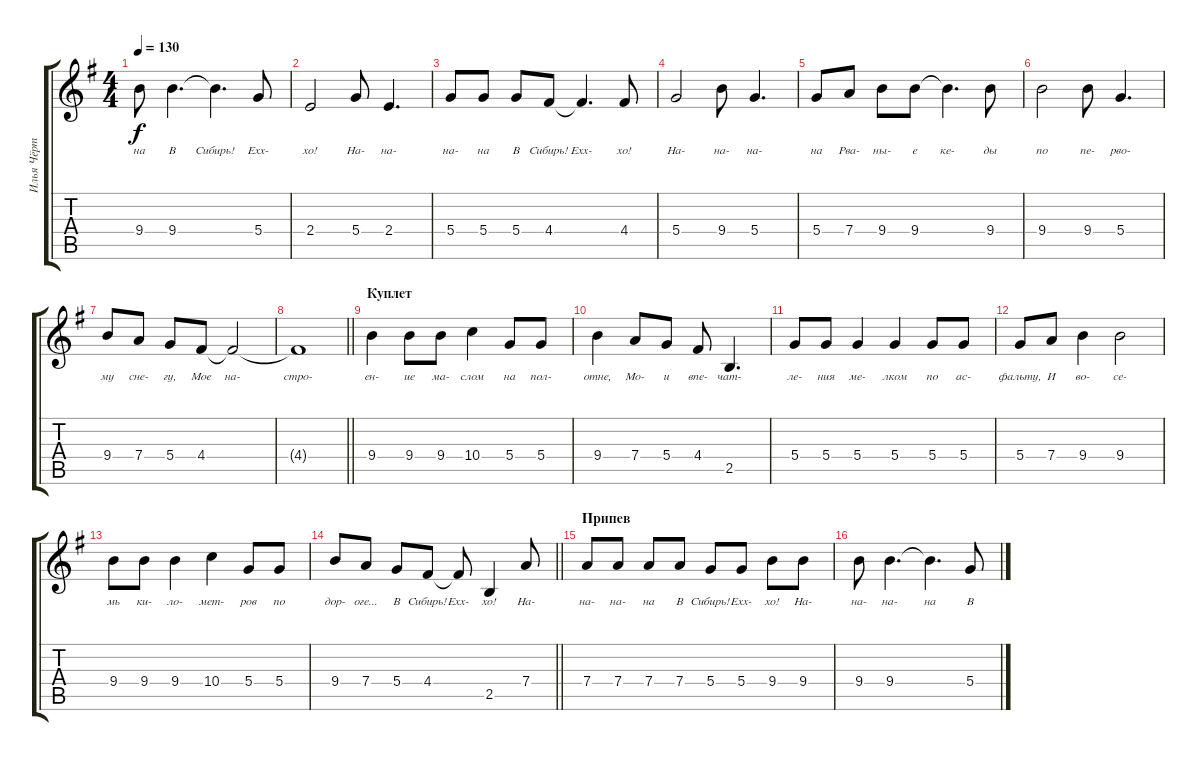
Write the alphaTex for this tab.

\track ("Илья Чёрт" "Илья Чёрт") {instrument distortionguitar}
\staff {score tabs}
\tuning (E4 B3 G3 D3 A2 E2) {hide}
\ts (4 4)
\tempo 130
\clef g2
\ks eminor
9.4.8{lyrics (0 "на") lyrics (1 "") lyrics (2 "") lyrics (3 "") lyrics (4 "") dy f} 9.4.4{d lyrics (0 "В") lyrics (1 "") lyrics (2 "") lyrics (3 "") lyrics (4 "")} 9.4{t}.4{d lyrics (0 "Сибирь!") lyrics (1 "") lyrics (2 "") lyrics (3 "") lyrics (4 "")} 5.4.8{lyrics (0 "Ехх-") lyrics (1 "") lyrics (2 "") lyrics (3 "") lyrics (4 "")} |
2.4.2{lyrics (0 "хо!") lyrics (1 "") lyrics (2 "") lyrics (3 "") lyrics (4 "")} 5.4.8{lyrics (0 "На-") lyrics (1 "") lyrics (2 "") lyrics (3 "") lyrics (4 "")} 2.4.4{d lyrics (0 "на-") lyrics (1 "") lyrics (2 "") lyrics (3 "") lyrics (4 "")} |
5.4.8{lyrics (0 "на-") lyrics (1 "") lyrics (2 "") lyrics (3 "") lyrics (4 "")} 5.4.8{lyrics (0 "на") lyrics (1 "") lyrics (2 "") lyrics (3 "") lyrics (4 "")} 5.4.8{lyrics (0 "В") lyrics (1 "") lyrics (2 "") lyrics (3 "") lyrics (4 "")} 4.4.8{lyrics (0 "Сибирь!") lyrics (1 "") lyrics (2 "") lyrics (3 "") lyrics (4 "")} 4.4{t}.4{d lyrics (0 "Ехх-") lyrics (1 "") lyrics (2 "") lyrics (3 "") lyrics (4 "")} 4.4.8{lyrics (0 "хо!") lyrics (1 "") lyrics (2 "") lyrics (3 "") lyrics (4 "")} |
5.4.2{lyrics (0 "На-") lyrics (1 "") lyrics (2 "") lyrics (3 "") lyrics (4 "")} 9.4.8{lyrics (0 "на-") lyrics (1 "") lyrics (2 "") lyrics (3 "") lyrics (4 "")} 5.4.4{d lyrics (0 "на-") lyrics (1 "") lyrics (2 "") lyrics (3 "") lyrics (4 "")} |
5.4.8{lyrics (0 "на") lyrics (1 "") lyrics (2 "") lyrics (3 "") lyrics (4 "")} 7.4.8{lyrics (0 "Рва-") lyrics (1 "") lyrics (2 "") lyrics (3 "") lyrics (4 "")} 9.4.8{lyrics (0 "ны-") lyrics (1 "") lyrics (2 "") lyrics (3 "") lyrics (4 "")} 9.4.8{lyrics (0 "е") lyrics (1 "") lyrics (2 "") lyrics (3 "") lyrics (4 "")} 9.4{t}.4{d lyrics (0 "ке-") lyrics (1 "") lyrics (2 "") lyrics (3 "") lyrics (4 "")} 9.4.8{lyrics (0 "ды") lyrics (1 "") lyrics (2 "") lyrics (3 "") lyrics (4 "")} |
9.4.2{lyrics (0 "по") lyrics (1 "") lyrics (2 "") lyrics (3 "") lyrics (4 "")} 9.4.8{lyrics (0 "пе-") lyrics (1 "") lyrics (2 "") lyrics (3 "") lyrics (4 "")} 5.4.4{d lyrics (0 "рво-") lyrics (1 "") lyrics (2 "") lyrics (3 "") lyrics (4 "")} |
9.4.8{lyrics (0 "му") lyrics (1 "") lyrics (2 "") lyrics (3 "") lyrics (4 "")} 7.4.8{lyrics (0 "сне-") lyrics (1 "") lyrics (2 "") lyrics (3 "") lyrics (4 "")} 5.4.8{lyrics (0 "гу,") lyrics (1 "") lyrics (2 "") lyrics (3 "") lyrics (4 "")} 4.4.8{lyrics (0 "Мое") lyrics (1 "") lyrics (2 "") lyrics (3 "") lyrics (4 "")} 4.4{t}.2{lyrics (0 "на-") lyrics (1 "") lyrics (2 "") lyrics (3 "") lyrics (4 "")} |
\barLineRight lightlight
4.4{t}.1{lyrics (0 "стро-") lyrics (1 "") lyrics (2 "") lyrics (3 "") lyrics (4 "")} |
\section ("" "Куплет")
9.4.4{lyrics (0 "ен-") lyrics (1 "") lyrics (2 "") lyrics (3 "") lyrics (4 "")} 9.4.8{lyrics (0 "ие") lyrics (1 "") lyrics (2 "") lyrics (3 "") lyrics (4 "")} 9.4.8{lyrics (0 "ма-") lyrics (1 "") lyrics (2 "") lyrics (3 "") lyrics (4 "")} 10.4.4{lyrics (0 "слом") lyrics (1 "") lyrics (2 "") lyrics (3 "") lyrics (4 "")} 5.4.8{lyrics (0 "на") lyrics (1 "") lyrics (2 "") lyrics (3 "") lyrics (4 "")} 5.4.8{lyrics (0 "пол-") lyrics (1 "") lyrics (2 "") lyrics (3 "") lyrics (4 "")} |
9.4.4{lyrics (0 "отне,") lyrics (1 "") lyrics (2 "") lyrics (3 "") lyrics (4 "")} 7.4.8{lyrics (0 "Мо-") lyrics (1 "") lyrics (2 "") lyrics (3 "") lyrics (4 "")} 5.4.8{lyrics (0 "и") lyrics (1 "") lyrics (2 "") lyrics (3 "") lyrics (4 "")} 4.4.8{lyrics (0 "впе-") lyrics (1 "") lyrics (2 "") lyrics (3 "") lyrics (4 "")} 2.5.4{d lyrics (0 "чат-") lyrics (1 "") lyrics (2 "") lyrics (3 "") lyrics (4 "")} |
5.4.8{lyrics (0 "ле-") lyrics (1 "") lyrics (2 "") lyrics (3 "") lyrics (4 "")} 5.4.8{lyrics (0 "ния") lyrics (1 "") lyrics (2 "") lyrics (3 "") lyrics (4 "")} 5.4.4{lyrics (0 "ме-") lyrics (1 "") lyrics (2 "") lyrics (3 "") lyrics (4 "")} 5.4.4{lyrics (0 "лком") lyrics (1 "") lyrics (2 "") lyrics (3 "") lyrics (4 "")} 5.4.8{lyrics (0 "по") lyrics (1 "") lyrics (2 "") lyrics (3 "") lyrics (4 "")} 5.4.8{lyrics (0 "ас-") lyrics (1 "") lyrics (2 "") lyrics (3 "") lyrics (4 "")} |
5.4.8{lyrics (0 "фальту,") lyrics (1 "") lyrics (2 "") lyrics (3 "") lyrics (4 "")} 7.4.8{lyrics (0 "И") lyrics (1 "") lyrics (2 "") lyrics (3 "") lyrics (4 "")} 9.4.4{lyrics (0 "во-") lyrics (1 "") lyrics (2 "") lyrics (3 "") lyrics (4 "")} 9.4.2{lyrics (0 "се-") lyrics (1 "") lyrics (2 "") lyrics (3 "") lyrics (4 "")} |
9.4.8{lyrics (0 "мь") lyrics (1 "") lyrics (2 "") lyrics (3 "") lyrics (4 "")} 9.4.8{lyrics (0 "ки-") lyrics (1 "") lyrics (2 "") lyrics (3 "") lyrics (4 "")} 9.4.4{lyrics (0 "ло-") lyrics (1 "") lyrics (2 "") lyrics (3 "") lyrics (4 "")} 10.4.4{lyrics (0 "мет-") lyrics (1 "") lyrics (2 "") lyrics (3 "") lyrics (4 "")} 5.4.8{lyrics (0 "ров") lyrics (1 "") lyrics (2 "") lyrics (3 "") lyrics (4 "")} 5.4.8{lyrics (0 "по") lyrics (1 "") lyrics (2 "") lyrics (3 "") lyrics (4 "")} |
\barLineRight lightlight
9.4.8{lyrics (0 "дор-") lyrics (1 "") lyrics (2 "") lyrics (3 "") lyrics (4 "")} 7.4.8{lyrics (0 "оге...") lyrics (1 "") lyrics (2 "") lyrics (3 "") lyrics (4 "")} 5.4.8{lyrics (0 "В") lyrics (1 "") lyrics (2 "") lyrics (3 "") lyrics (4 "")} 4.4.8{lyrics (0 "Сибирь!") lyrics (1 "") lyrics (2 "") lyrics (3 "") lyrics (4 "")} 4.4{t}.8{lyrics (0 "Ехх-") lyrics (1 "") lyrics (2 "") lyrics (3 "") lyrics (4 "")} 2.5.4{lyrics (0 "хо!") lyrics (1 "") lyrics (2 "") lyrics (3 "") lyrics (4 "")} 7.4.8{lyrics (0 "На-") lyrics (1 "") lyrics (2 "") lyrics (3 "") lyrics (4 "")} |
\section ("" "Припев")
7.4.8{lyrics (0 "на-") lyrics (1 "") lyrics (2 "") lyrics (3 "") lyrics (4 "")} 7.4.8{lyrics (0 "на-") lyrics (1 "") lyrics (2 "") lyrics (3 "") lyrics (4 "")} 7.4.8{lyrics (0 "на") lyrics (1 "") lyrics (2 "") lyrics (3 "") lyrics (4 "")} 7.4.8{lyrics (0 "В") lyrics (1 "") lyrics (2 "") lyrics (3 "") lyrics (4 "")} 5.4.8{lyrics (0 "Сибирь!") lyrics (1 "") lyrics (2 "") lyrics (3 "") lyrics (4 "")} 5.4.8{lyrics (0 "Ехх-") lyrics (1 "") lyrics (2 "") lyrics (3 "") lyrics (4 "")} 9.4.8{lyrics (0 "хо!") lyrics (1 "") lyrics (2 "") lyrics (3 "") lyrics (4 "")} 9.4.8{lyrics (0 "На-") lyrics (1 "") lyrics (2 "") lyrics (3 "") lyrics (4 "")} |
9.4.8{lyrics (0 "на-") lyrics (1 "") lyrics (2 "") lyrics (3 "") lyrics (4 "")} 9.4.4{d lyrics (0 "на-") lyrics (1 "") lyrics (2 "") lyrics (3 "") lyrics (4 "")} 9.4{t}.4{d lyrics (0 "на") lyrics (1 "") lyrics (2 "") lyrics (3 "") lyrics (4 "")} 5.4.8{lyrics (0 "В") lyrics (1 "") lyrics (2 "") lyrics (3 "") lyrics (4 "")}
